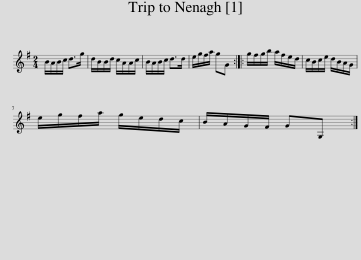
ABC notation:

X:1
L:1/8
M:2/4
I:linebreak $
K:G
V:1 treble
V:1
 B/A/B/c/ d>g | d/B/B/d/ c/A/A/c/ | B/A/B/c/ d>d | e/g/f/a/ gG :: g/f/g/b/ a/f/e/d/ | %5
 c/B/c/e/ d/B/A/G/ |$ e/g/f/a/ g/e/d/c/ | B/A/G/F/ GG, :| %8
